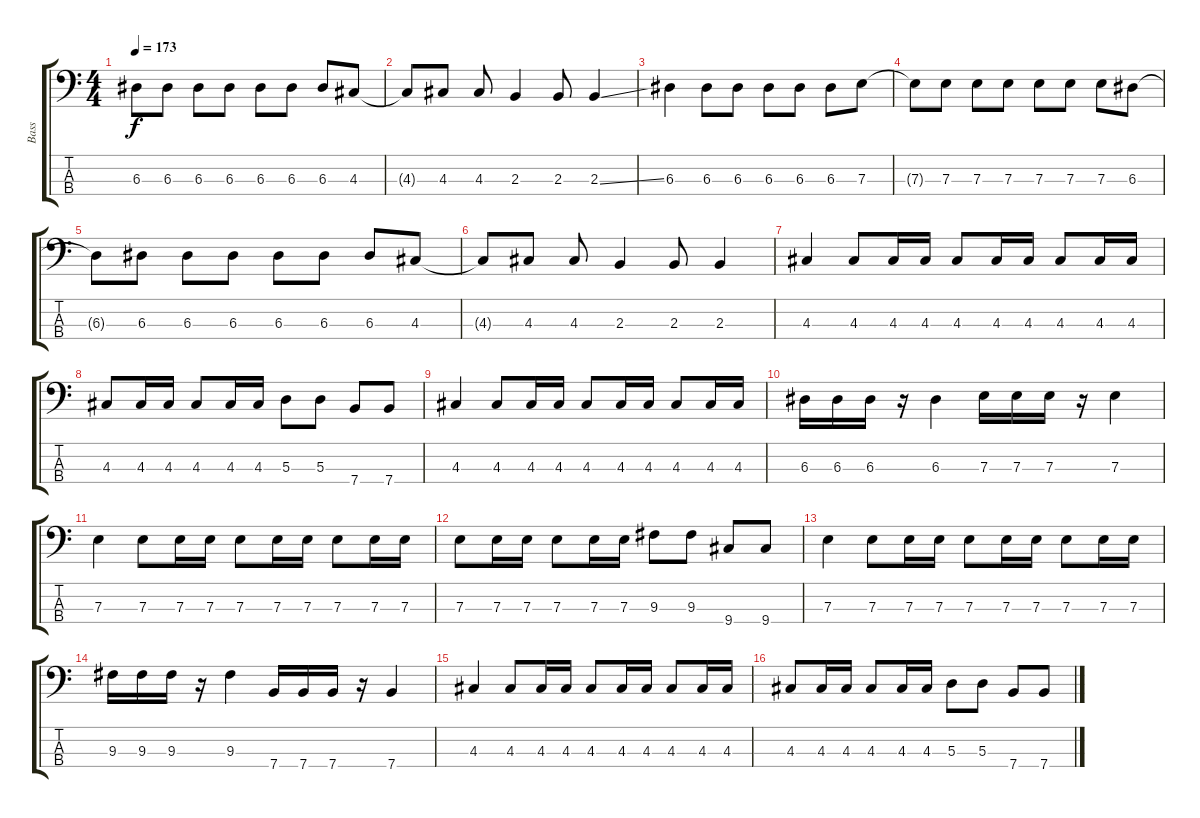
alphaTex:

\track ("Bass" "Bass") {instrument electricbassfinger}
\staff {score tabs}
\tuning (G2 D2 A1 E1) {hide}
\ts (4 4)
\tempo 173
\clef f4
\ks c
6.3{t}.8{dy f} 6.3.8 6.3.8 6.3.8 6.3.8 6.3.8 6.3.8 4.3.8 |
4.3{t}.8 4.3.8 4.3.8 2.3.4 2.3.8 2.3{ss}.4 |
6.3.4 6.3.8 6.3.8 6.3.8 6.3.8 6.3.8 7.3.8 |
7.3{t}.8 7.3.8 7.3.8 7.3.8 7.3.8 7.3.8 7.3.8 6.3.8 |
6.3{t}.8 6.3.8 6.3.8 6.3.8 6.3.8 6.3.8 6.3.8 4.3.8 |
4.3{t}.8 4.3.8 4.3.8 2.3.4 2.3.8 2.3.4 |
4.3.4 4.3.8 4.3.16 4.3.16 4.3.8 4.3.16 4.3.16 4.3.8 4.3.16 4.3.16 |
4.3.8 4.3.16 4.3.16 4.3.8 4.3.16 4.3.16 5.3.8 5.3.8 7.4.8 7.4.8 |
4.3.4 4.3.8 4.3.16 4.3.16 4.3.8 4.3.16 4.3.16 4.3.8 4.3.16 4.3.16 |
6.3.16 6.3.16 6.3.16 r.16 6.3.4 7.3.16 7.3.16 7.3.16 r.16 7.3.4 |
7.3.4 7.3.8 7.3.16 7.3.16 7.3.8 7.3.16 7.3.16 7.3.8 7.3.16 7.3.16 |
7.3.8 7.3.16 7.3.16 7.3.8 7.3.16 7.3.16 9.3.8 9.3.8 9.4.8 9.4.8 |
7.3.4 7.3.8 7.3.16 7.3.16 7.3.8 7.3.16 7.3.16 7.3.8 7.3.16 7.3.16 |
9.3.16 9.3.16 9.3.16 r.16 9.3.4 7.4.16 7.4.16 7.4.16 r.16 7.4.4 |
4.3.4 4.3.8 4.3.16 4.3.16 4.3.8 4.3.16 4.3.16 4.3.8 4.3.16 4.3.16 |
4.3.8 4.3.16 4.3.16 4.3.8 4.3.16 4.3.16 5.3.8 5.3.8 7.4.8 7.4.8
